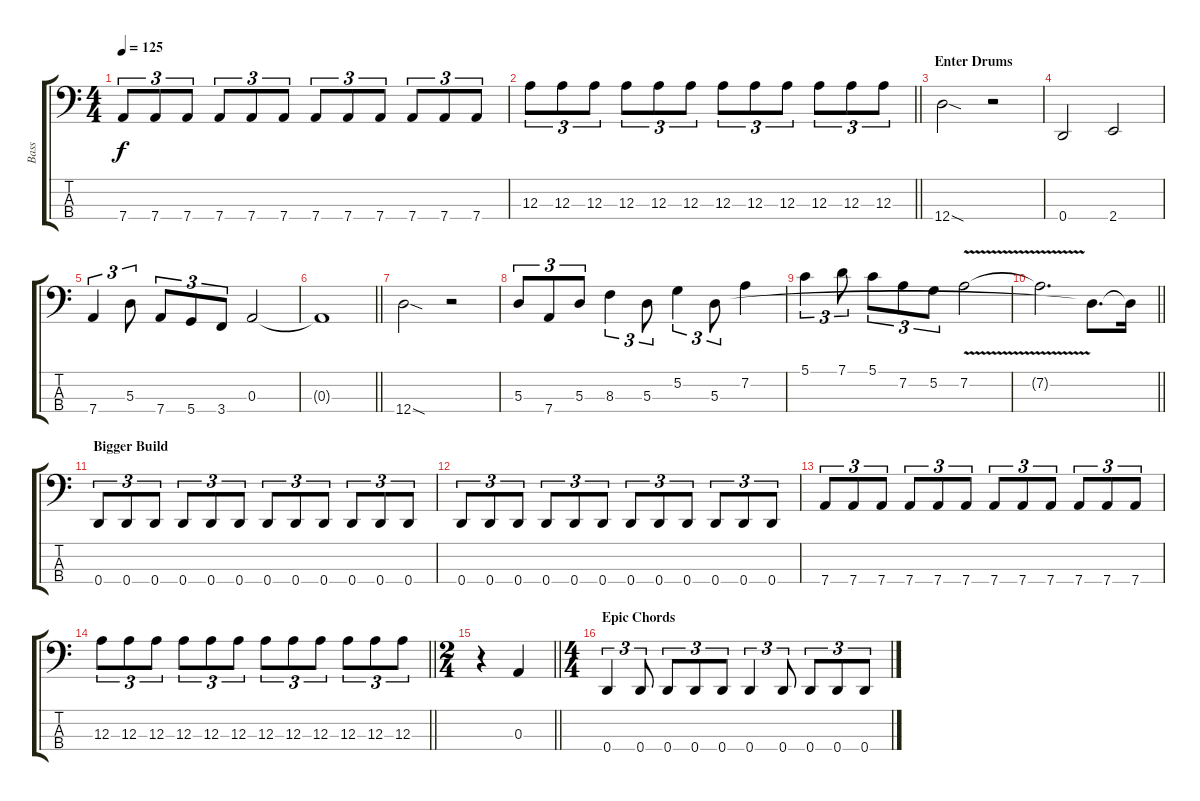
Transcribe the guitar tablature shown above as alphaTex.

\track ("Bass" "Bass") {instrument electricbassfinger}
\staff {score tabs}
\tuning (G2 D2 A1 D1) {hide}
\ts (4 4)
\tempo 125
\clef f4
\ks c
7.4.8{tu (3 2) dy f} 7.4.8{tu (3 2)} 7.4.8{tu (3 2)} 7.4.8{tu (3 2)} 7.4.8{tu (3 2)} 7.4.8{tu (3 2)} 7.4.8{tu (3 2)} 7.4.8{tu (3 2)} 7.4.8{tu (3 2)} 7.4.8{tu (3 2)} 7.4.8{tu (3 2)} 7.4.8{tu (3 2)} |
\barLineRight lightlight
12.3.8{tu (3 2)} 12.3.8{tu (3 2)} 12.3.8{tu (3 2)} 12.3.8{tu (3 2)} 12.3.8{tu (3 2)} 12.3.8{tu (3 2)} 12.3.8{tu (3 2)} 12.3.8{tu (3 2)} 12.3.8{tu (3 2)} 12.3.8{tu (3 2)} 12.3.8{tu (3 2)} 12.3.8{tu (3 2)} |
\section ("" "Enter Drums")
12.4{sod}.2 r.2 |
0.4.2 2.4.2 |
7.4.4{tu (3 2)} 5.3.8{tu (3 2)} 7.4.8{tu (3 2)} 5.4.8{tu (3 2)} 3.4.8{tu (3 2)} 0.3.2 |
\barLineRight lightlight
0.3{t}.1 |
12.4{sod}.2 r.2 |
5.3.8{tu (3 2)} 7.4.8{tu (3 2)} 5.3.8{tu (3 2)} 8.3.4{tu (3 2)} 5.3.8{tu (3 2)} 5.2.4{tu (3 2)} 5.3.8{tu (3 2)} 7.2.4 |
5.1.4{tu (3 2)} 7.1.8{tu (3 2)} 5.1.8{tu (3 2)} 7.2.8{tu (3 2)} 5.2.8{tu (3 2)} 7.2{v}.2 |
\barLineRight lightlight
7.2{t}.2{d} 5.3{t}.8{d} 5.3{t}.16{volume 5} |
\section ("" "Bigger Build")
0.4.8{tu (3 2) volume 15} 0.4.8{tu (3 2)} 0.4.8{tu (3 2)} 0.4.8{tu (3 2)} 0.4.8{tu (3 2)} 0.4.8{tu (3 2)} 0.4.8{tu (3 2)} 0.4.8{tu (3 2)} 0.4.8{tu (3 2)} 0.4.8{tu (3 2)} 0.4.8{tu (3 2)} 0.4.8{tu (3 2)} |
0.4.8{tu (3 2)} 0.4.8{tu (3 2)} 0.4.8{tu (3 2)} 0.4.8{tu (3 2)} 0.4.8{tu (3 2)} 0.4.8{tu (3 2)} 0.4.8{tu (3 2)} 0.4.8{tu (3 2)} 0.4.8{tu (3 2)} 0.4.8{tu (3 2)} 0.4.8{tu (3 2)} 0.4.8{tu (3 2)} |
7.4.8{tu (3 2)} 7.4.8{tu (3 2)} 7.4.8{tu (3 2)} 7.4.8{tu (3 2)} 7.4.8{tu (3 2)} 7.4.8{tu (3 2)} 7.4.8{tu (3 2)} 7.4.8{tu (3 2)} 7.4.8{tu (3 2)} 7.4.8{tu (3 2)} 7.4.8{tu (3 2)} 7.4.8{tu (3 2)} |
\barLineRight lightlight
12.3.8{tu (3 2)} 12.3.8{tu (3 2)} 12.3.8{tu (3 2)} 12.3.8{tu (3 2)} 12.3.8{tu (3 2)} 12.3.8{tu (3 2)} 12.3.8{tu (3 2)} 12.3.8{tu (3 2)} 12.3.8{tu (3 2)} 12.3.8{tu (3 2)} 12.3.8{tu (3 2)} 12.3.8{tu (3 2)} |
\ts (2 4)
\barLineRight lightlight
r.4 0.3.4 |
\ts (4 4)
\section ("" "Epic Chords")
0.4.4{tu (3 2)} 0.4.8{tu (3 2)} 0.4.8{tu (3 2)} 0.4.8{tu (3 2)} 0.4.8{tu (3 2)} 0.4.4{tu (3 2)} 0.4.8{tu (3 2)} 0.4.8{tu (3 2)} 0.4.8{tu (3 2)} 0.4.8{tu (3 2)}
